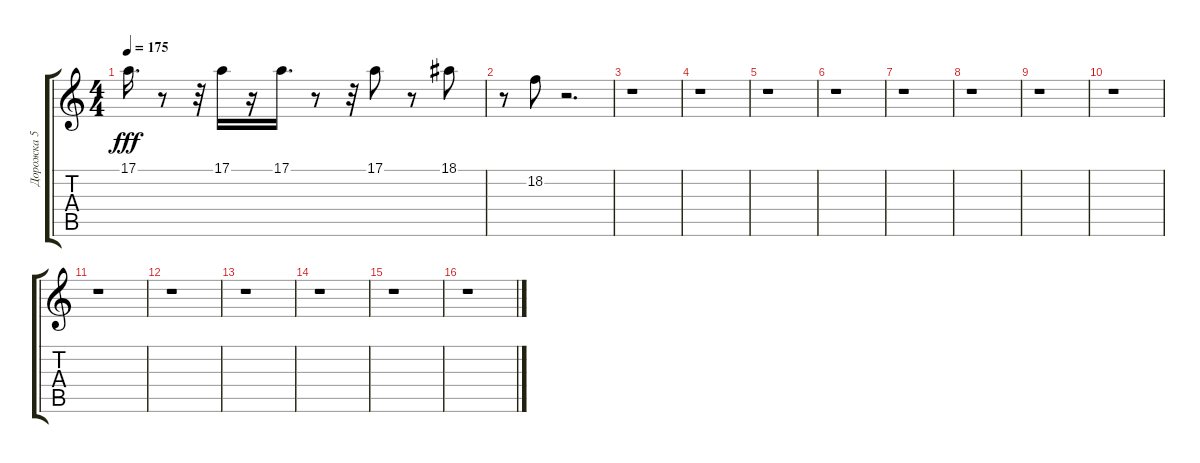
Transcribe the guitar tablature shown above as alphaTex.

\track ("Дорожка 5" "Дорожка 5") {instrument trumpet}
\staff {score tabs}
\tuning (E4 B3 G3 D3 A2 E2) {hide}
\ts (4 4)
\tempo 175
\clef g2
\ks c
17.1.16{d dy fff} r.8 r.32 17.1.16 r.16 17.1.16{d} r.8 r.32 17.1.8 r.8 18.1.8 |
r.8 18.2.8 r.2{d} |
r.1 |
r.1 |
r.1 |
r.1 |
r.1 |
r.1 |
r.1 |
r.1 |
r.1 |
r.1 |
r.1 |
r.1 |
r.1 |
r.1
